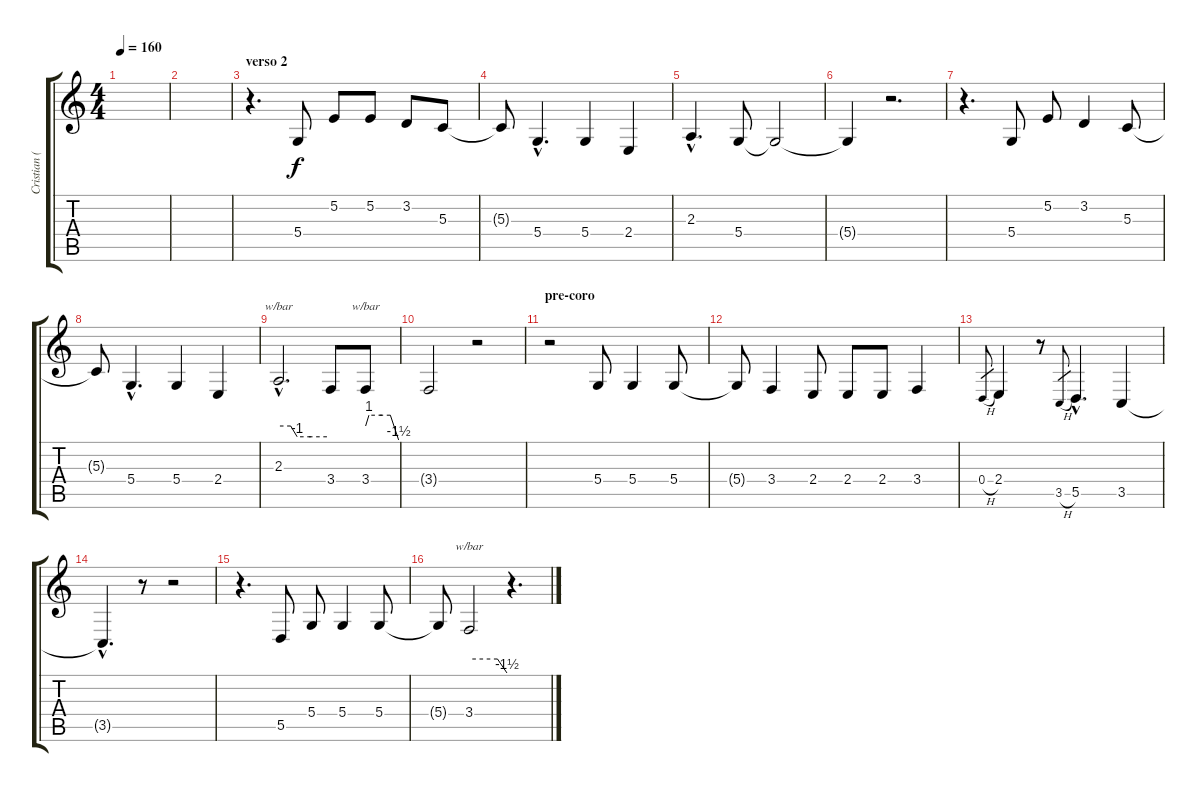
\track ("Cristian (voz)" "Cristian (") {instrument lead6voice}
\staff {score tabs}
\tuning (E4 B3 G3 D3 A2 E2) {hide}
\ts (4 4)
\tempo 160
\clef g2
\ks c
|
|
\section ("" "verso 2")
r.4{d} 5.4.8 5.2.8 5.2.8 3.2.8 5.3.8 |
5.3{t}.8 5.4{hac}.4{d} 5.4.4 2.4.4 |
2.3{hac}.4{d} 5.4.8 5.4{t}.2 |
5.4{t}.4 r.2{d} |
r.4{d} 5.4.8 5.2.8 3.2.4 5.3.8 |
5.3{t}.8 5.4{hac}.4{d} 5.4.4 2.4.4 |
2.3{hac}.2{d tbe (custom default 0 0 15 0 23 -4 40 -4 60 -4)} 3.4.8 3.4.8{tbe (custom default 0 0 6 4 30 4 45 4 60 -6)} |
3.4{t}.2 r.2 |
\section ("" "pre-coro")
r.2 5.4.8 5.4.4 5.4.8 |
5.4{t}.8 3.4.4 2.4.8 2.4.8 2.4.8 3.4.4 |
0.4{h}.8{gr} 2.4.4 r.8 3.5{h}.8{gr} 5.5{hac}.4{d} 3.5.4 |
3.5{hac t}.4{d} r.8 r.2 |
r.4{d} 5.5.8 5.4.8 5.4.4 5.4.8 |
5.4{t}.8 3.4.2{tbe (custom default 0 0 45 0 60 -6)} r.4{d}
